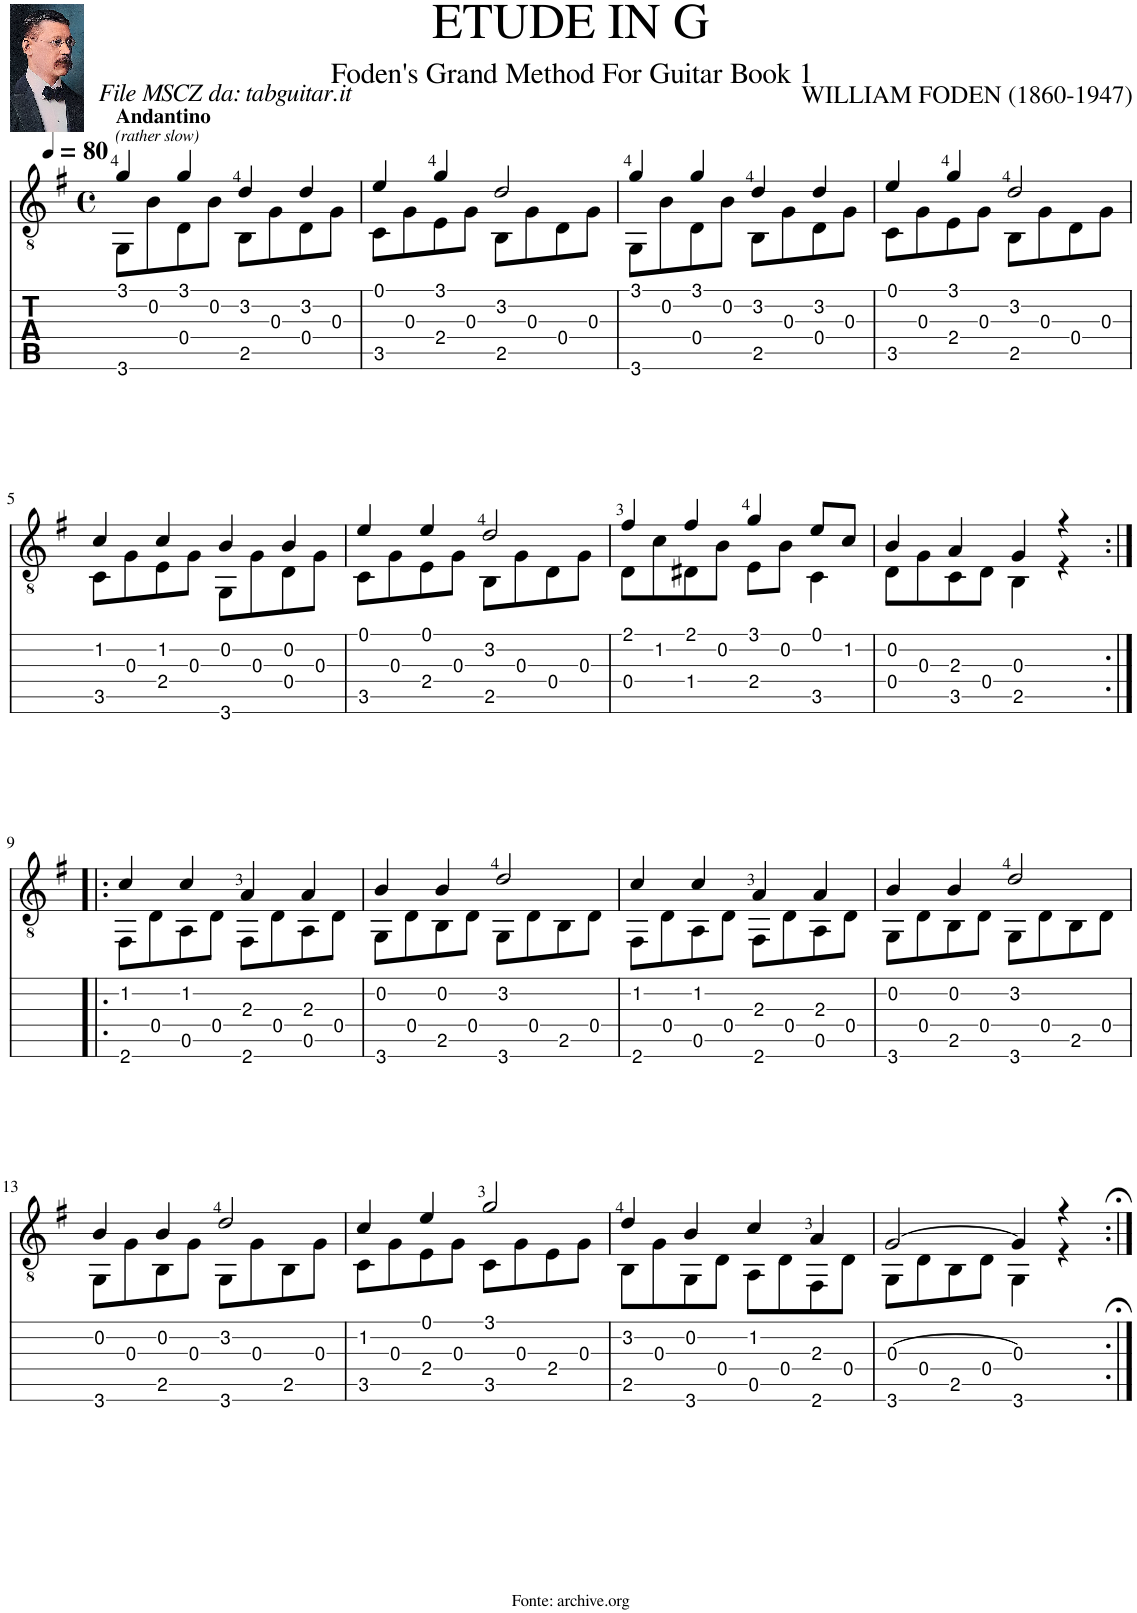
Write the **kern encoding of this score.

**kern	**kern
*part1	*part1
*staff2	*staff1
*I"Guitar	*
*I'Guit.	*
*stria6	*
*	*clefGv2
*k[f#]	*k[f#]
*M4/4	*M4/4
*met(c)	*met(c)
*MM80	*MM80
=1	=1
*^	*^
!	!	!LO:TX:a:B:t=Andantino	!
!	!	!LO:TX:a:i:t=(rather slow)	!
4g	8GGL	4g/	8GG\L
.	8BJ	.	8B\
4g	8DL	4g/	8D\
.	8BJ	.	8B\J
4d	8BBL	4d/	8BB\L
.	8GJ	.	8G\
4d	8DL	4d/	8D\
.	8GJ	.	8G\J
=2	=2	=2	=2
4e	8CL	4e/	8C\L
.	8GJ	.	8G\
4g	8EL	4g/	8E\
.	8GJ	.	8G\J
2d	8BBL	2d/	8BB\L
.	8GJ	.	8G\
.	8DL	.	8D\
.	8GJ	.	8G\J
=3	=3	=3	=3
4g	8GGL	4g/	8GG\L
.	8BJ	.	8B\
4g	8DL	4g/	8D\
.	8BJ	.	8B\J
4d	8BBL	4d/	8BB\L
.	8GJ	.	8G\
4d	8DL	4d/	8D\
.	8GJ	.	8G\J
=4	=4	=4	=4
4e	8CL	4e/	8C\L
.	8GJ	.	8G\
4g	8EL	4g/	8E\
.	8GJ	.	8G\J
2d	8BBL	2d/	8BB\L
.	8GJ	.	8G\
.	8DL	.	8D\
.	8GJ	.	8G\J
!!LO:LB:g=z	!!
=5	=5	=5	=5
4c	8CL	4c/	8C\L
.	8GJ	.	8G\
4c	8EL	4c/	8E\
.	8GJ	.	8G\J
4B	8GGL	4B/	8GG\L
.	8GJ	.	8G\
4B	8DL	4B/	8D\
.	8GJ	.	8G\J
=6	=6	=6	=6
4e	8CL	4e/	8C\L
.	8GJ	.	8G\
4e	8EL	4e/	8E\
.	8GJ	.	8G\J
2d	8BBL	2d/	8BB\L
.	8GJ	.	8G\
.	8DL	.	8D\
.	8GJ	.	8G\J
=7	=7	=7	=7
4f#	8DL	4f#/	8D\L
.	8cJ	.	8c\
4f#	8D#L	4f#/	8D#X\
.	8BJ	.	8B\J
4g	8EL	4g/	8E\L
.	8BJ	.	8B\J
8eL	4C	8e/L	4C\
8cJ	.	8c/J	.
=8	=8	=8	=8
4B	8DL	4B/	8D\L
.	8GJ	.	8G\
4A	8CL	4A/	8C\
.	8DJ	.	8D\J
4G	4BB	4G/	4BB\
4r	4r	4r	4r
!!LO:LB:g=z	!!
=9:|!|:	=9:|!|:	=9:|!|:	=9:|!|:
4c	8FF#L	4c/	8FF#\L
.	8DJ	.	8D\
4c	8AAL	4c/	8AA\
.	8DJ	.	8D\J
4A	8FF#L	4A/	8FF#\L
.	8DJ	.	8D\
4A	8AAL	4A/	8AA\
.	8DJ	.	8D\J
=10	=10	=10	=10
4B	8GGL	4B/	8GG\L
.	8DJ	.	8D\
4B	8BBL	4B/	8BB\
.	8DJ	.	8D\J
2d	8GGL	2d/	8GG\L
.	8DJ	.	8D\
.	8BBL	.	8BB\
.	8DJ	.	8D\J
=11	=11	=11	=11
4c	8FF#L	4c/	8FF#\L
.	8DJ	.	8D\
4c	8AAL	4c/	8AA\
.	8DJ	.	8D\J
4A	8FF#L	4A/	8FF#\L
.	8DJ	.	8D\
4A	8AAL	4A/	8AA\
.	8DJ	.	8D\J
=12	=12	=12	=12
4B	8GGL	4B/	8GG\L
.	8DJ	.	8D\
4B	8BBL	4B/	8BB\
.	8DJ	.	8D\J
2d	8GGL	2d/	8GG\L
.	8DJ	.	8D\
.	8BBL	.	8BB\
.	8DJ	.	8D\J
!!LO:LB:g=z	!!
=13	=13	=13	=13
4B	8GGL	4B/	8GG\L
.	8GJ	.	8G\
4B	8BBL	4B/	8BB\
.	8GJ	.	8G\J
2d	8GGL	2d/	8GG\L
.	8GJ	.	8G\
.	8BBL	.	8BB\
.	8GJ	.	8G\J
=14	=14	=14	=14
4c	8CL	4c/	8C\L
.	8GJ	.	8G\
4e	8EL	4e/	8E\
.	8GJ	.	8G\J
2g	8CL	2g/	8C\L
.	8GJ	.	8G\
.	8EL	.	8E\
.	8GJ	.	8G\J
=15	=15	=15	=15
4d	8BBL	4d/	8BB\L
.	8GJ	.	8G\
4B	8GGL	4B/	8GG\
.	8DJ	.	8D\J
4c	8AAL	4c/	8AA\L
.	8DJ	.	8D\
4A	8FF#L	4A/	8FF#\
.	8DJ	.	8D\J
=16	=16	=16	=16
[2G	8GGL	[2G/	8GG\L
.	8DJ	.	8D\
.	8BBL	.	8BB\
.	8DJ	.	8D\J
4G]	4GG	4G/]	4GG\
4r	4r	4r	4r
*v	*v	*	*
*	*v	*v
=:|!	=:|!
*-	*-
